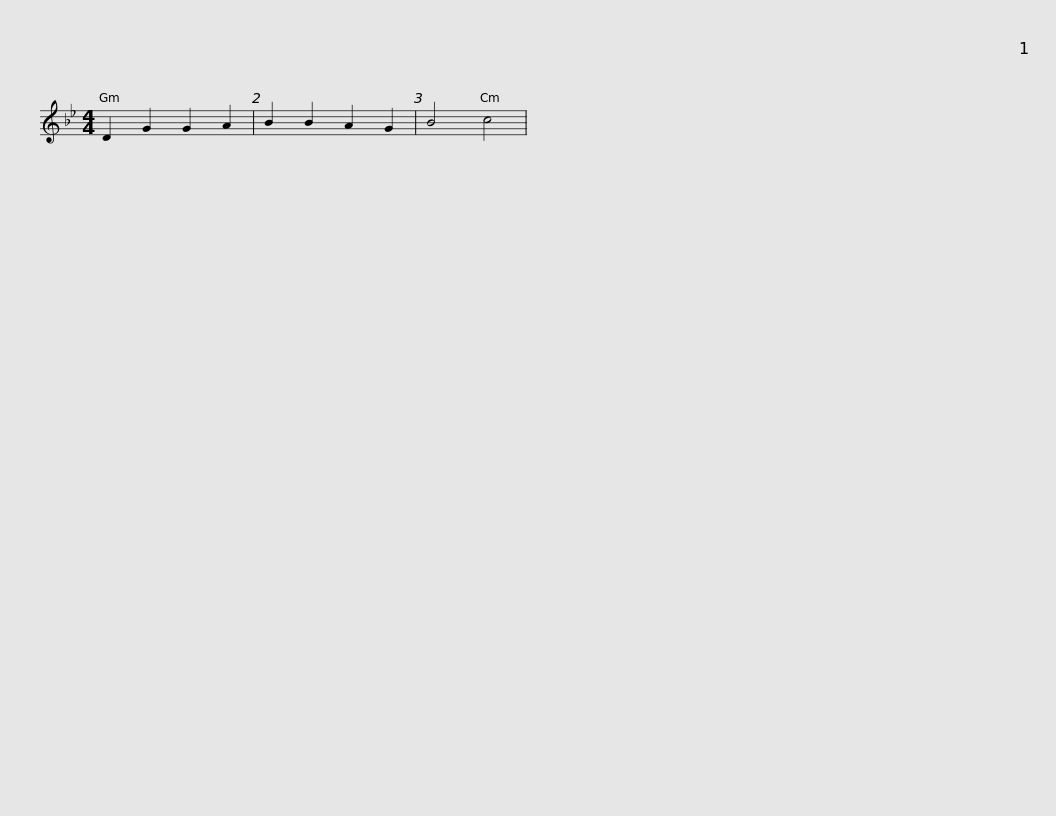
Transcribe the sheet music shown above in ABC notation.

X:1
L:1/8
M:4/4
I:linebreak $
K:Gmin
V:1 treble
V:1
 D2 G2 G2 A2 | B2 B2 A2 G2 | B4 c4 | %3
